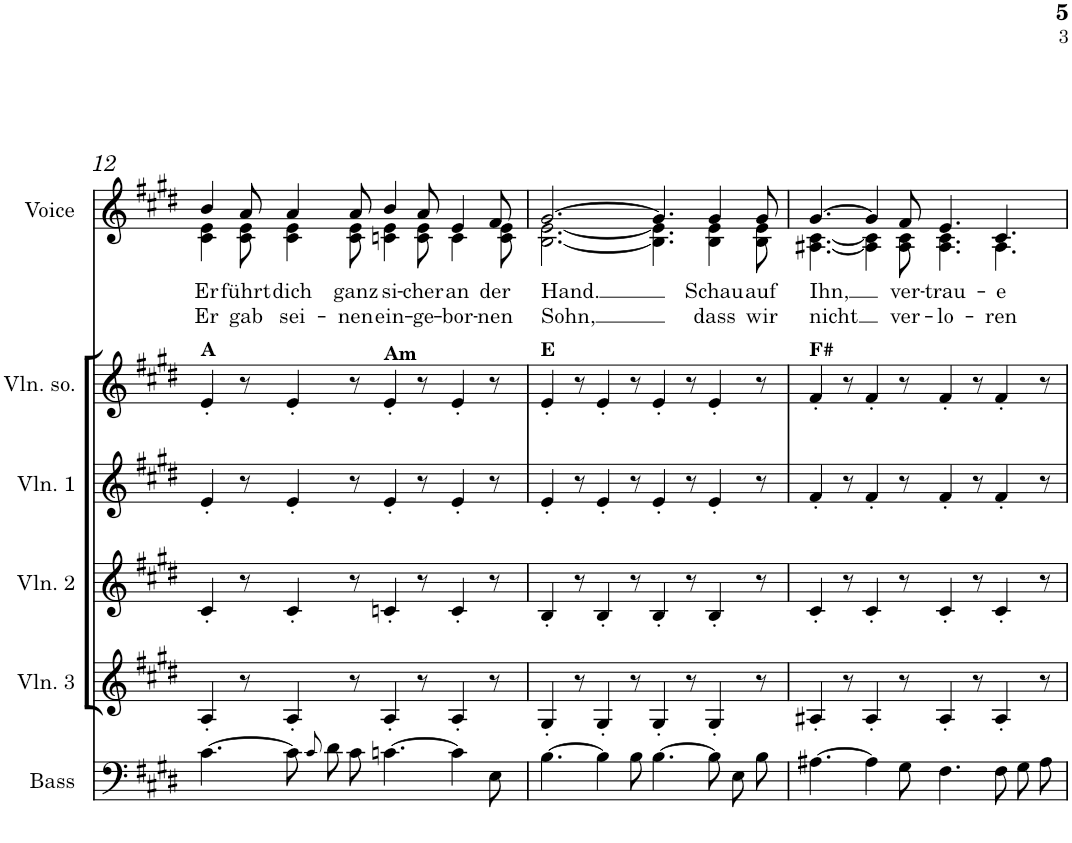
**kern	**kern	**kern	**kern	**kern	**kern	**text	**text
*part6	*part5	*part4	*part3	*part2	*part1	*part1	*part1
*staff6	*staff5	*staff4	*staff3	*staff2	*staff1	*staff1	*staff1
*I"Bass Gitarre	*I"Violine 3	*I"Violine 2	*I"Violine 1	*I"Violine solo	*I"Voice	*	*
*I'Bass	*I'Vln. 3	*I'Vln. 2	*I'Vln. 1	*I'Vln. so.	*I'Voice	*	*
!!LO:PB:g=z
*clefF4	*clefG2	*clefG2	*clefG2	*clefG2	*clefG2	*	*
*Trd7c12	*	*	*	*	*	*	*
*k[f#c#g#d#]	*k[f#c#g#d#]	*k[f#c#g#d#]	*k[f#c#g#d#]	*k[f#c#g#d#]	*k[f#c#g#d#]	*	*
*E:	*E:	*E:	*E:	*E:	*E:	*	*
*M12/8	*M12/8	*M12/8	*M12/8	*M12/8	*M12/8	*	*
=12	=12	=12	=12	=12	=12	=12	=12
!	!	!	!	!	!LO:TX:b:B:t=A	!	!
!	!	!	!	!	!	!LO:LY:b	!LO:LY:b
*	*	*	*	*	*^	*	*
[>4.c#\	4A'/	4c#'/	4e'/	4e'/	4b/	4c#\ 4e\	Er	Er
!	!	!	!	!	!	!	!LO:LY:b	!LO:LY:b
.	8r	8r	8r	8r	8a/	8c#\ 8e\	-führt	gab
!	!	!	!	!	!	!	!LO:LY:b	!LO:LY:b
8c#\L]	4A'/	4c#'/	4e'/	4e'/	4a/	4c#\ 4e\	dich	sei-
8qc#\	.	.	.	.	.	.	.	.
8d#\	.	.	.	.	.	.	.	.
!	!	!	!	!	!	!	!LO:LY:b	!LO:LY:b
8c#\J	8r	8r	8r	8r	8a/	8c#\ 8e\	ganz	-nen
!	!	!	!	!	!LO:TX:b:B:t=Am	!	!	!
!	!	!	!	!	!	!	!LO:LY:b	!LO:LY:b
[>4.cn\	4A'/	4cn'/	4e'/	4e'/	4b/	4cn\ 4e\	si-	ein-
!	!	!	!	!	!	!	!LO:LY:b	!LO:LY:b
.	8r	8r	8r	8r	8a/	8c\ 8e\	-cher	-ge-
!	!	!	!	!	!	!	!LO:LY:b	!LO:LY:b
4c\]	4A'/	4c'/	4e'/	4e'/	4e/	4c\	an	-bor-
!	!	!	!	!	!	!	!LO:LY:b	!LO:LY:b
8E\	8r	8r	8r	8r	8f#/	8c\ 8e\	der	-nen
=13	=13	=13	=13	=13	=13	=13	=13	=13
!	!	!	!	!	!LO:TX:b:B:t=E	!	!	!
!	!	!	!	!	!	!	!LO:LY:b	!LO:LY:b
[>4.B\	4G#'/	4B'/	4e'/	4e'/	[>2.g#/	[<2.B\ [<2.e\	Hand.	Sohn,
.	8r	8r	8r	8r	.	.	.	.
4B\]	4G#'/	4B'/	4e'/	4e'/	.	.	.	.
8B\	8r	8r	8r	8r	.	.	.	.
[>4.B\	4G#'/	4B'/	4e'/	4e'/	4.g#/]	4.B\] 4.e\]	.	.
.	8r	8r	8r	8r	.	.	.	.
!	!	!	!	!	!	!	!LO:LY:b	!LO:LY:b
8B\L]	4G#'/	4B'/	4e'/	4e'/	4g#/	4B\ 4e\	Schau	dass
8E\	.	.	.	.	.	.	.	.
!	!	!	!	!	!	!	!LO:LY:b	!LO:LY:b
8B\J	8r	8r	8r	8r	8g#/	8B\ 8e\	auf	wir
=14	=14	=14	=14	=14	=14	=14	=14	=14
!	!	!	!	!	!LO:TX:b:B:t=F#	!	!	!
!	!	!	!	!	!	!	!LO:LY:b	!LO:LY:b
[>4.A#X\	4A#X'/	4c#'/	4f#'/	4f#'/	[>4.g#/	[<4.A#X\ [<4.c#\	Ihn,	nicht
.	8r	8r	8r	8r	.	.	.	.
4A#\]	4A#'/	4c#'/	4f#'/	4f#'/	4g#/]	4A#\] 4c#\]	.	.
!	!	!	!	!	!	!	!LO:LY:b	!LO:LY:b
8G#\	8r	8r	8r	8r	8f#/	8A#\ 8c#\	ver-	ver-
!	!	!	!	!	!	!	!LO:LY:b	!LO:LY:b
4.F#\	4A#'/	4c#'/	4f#'/	4f#'/	4.e/	4.A#\ 4.c#\	trau-	-lo-
.	8r	8r	8r	8r	.	.	.	.
!	!	!	!	!	!	!	!LO:LY:b	!LO:LY:b
8F#\L	4A#'/	4c#'/	4f#'/	4f#'/	4.c#/	4.A#\	-e	-ren
8G#\	.	.	.	.	.	.	.	.
8A#\J	8r	8r	8r	8r	.	.	.	.
*	*	*	*	*	*v	*v	*	*
=	=	=	=	=	=	=	=
*-	*-	*-	*-	*-	*-	*-	*-
